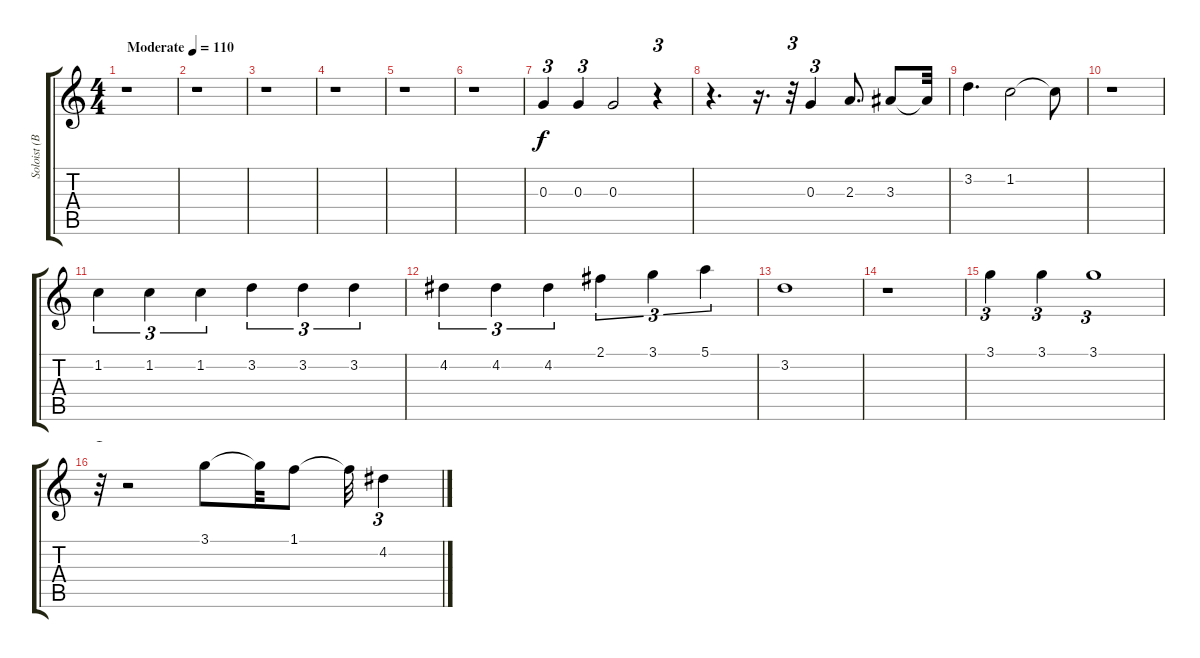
\track ("Soloist (BB) (none)" "Soloist (B") {instrument electricguitarjazz}
\staff {score tabs}
\tuning (E4 B3 G3 D3 A2 E2) {hide}
\ts (4 4)
\tempo (110 "Moderate")
\clef g2
\ks c
r.1{dy f instrument electricguitarjazz} |
r.1 |
r.1 |
r.1 |
r.1 |
r.1 |
0.3.4{tu (3 2)} 0.3.4{tu (3 2)} 0.3.2 r.4{tu (3 2)} |
r.4{d} r.16{d} r.32{tu (3 2)} 0.3.4{tu (3 2)} 2.3.8{d} 3.3.8 3.3{t}.32 |
3.2.4{d} 1.2.2 1.2{t}.8 |
r.1 |
1.2.4{tu (3 2)} 1.2.4{tu (3 2)} 1.2.4{tu (3 2)} 3.2.4{tu (3 2)} 3.2.4{tu (3 2)} 3.2.4{tu (3 2)} |
4.2.4{tu (3 2)} 4.2.4{tu (3 2)} 4.2.4{tu (3 2)} 2.1.4{tu (3 2)} 3.1.4{tu (3 2)} 5.1.4{tu (3 2)} |
3.2.1 |
r.1 |
3.1.4{tu (3 2)} 3.1.4{tu (3 2)} 3.1.1{tu (3 2)} |
r.32{tu (3 2)} r.2 3.1.8 3.1{t}.32 1.1.8 1.1{t}.32 4.2.4{tu (3 2)}
